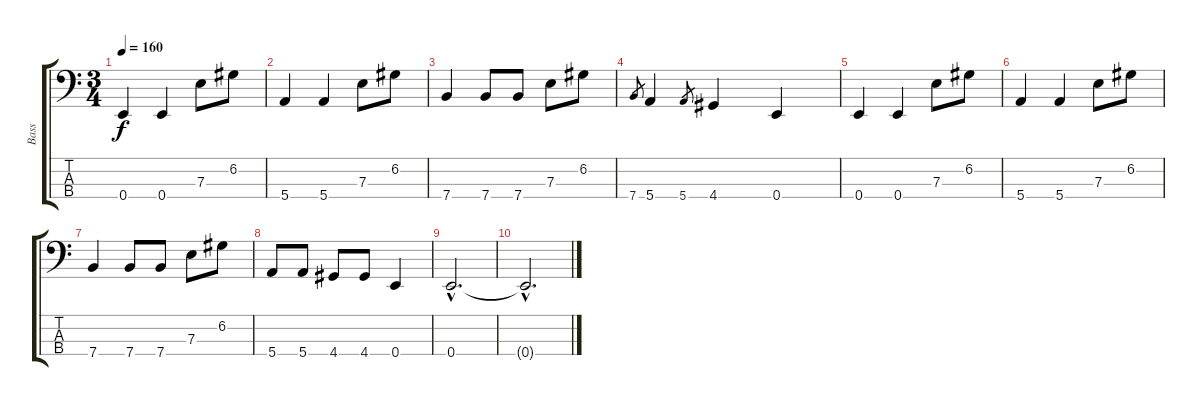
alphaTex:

\track ("Bass" "Bass") {instrument electricbasspick}
\staff {score tabs}
\tuning (G2 D2 A1 E1) {hide}
\ts (3 4)
\tempo 160
\clef f4
\ks c
0.4.4{dy f} 0.4.4 7.3.8 6.2.8 |
5.4.4 5.4.4 7.3.8 6.2.8 |
7.4.4 7.4.8 7.4.8 7.3.8 6.2.8 |
7.4.8{gr} 5.4.4 5.4.8{gr} 4.4.4 0.4.4 |
0.4.4 0.4.4 7.3.8 6.2.8 |
5.4.4 5.4.4 7.3.8 6.2.8 |
7.4.4 7.4.8 7.4.8 7.3.8 6.2.8 |
5.4.8 5.4.8 4.4.8 4.4.8 0.4.4 |
0.4{hac}.2{d} |
0.4{hac t}.2{d}
